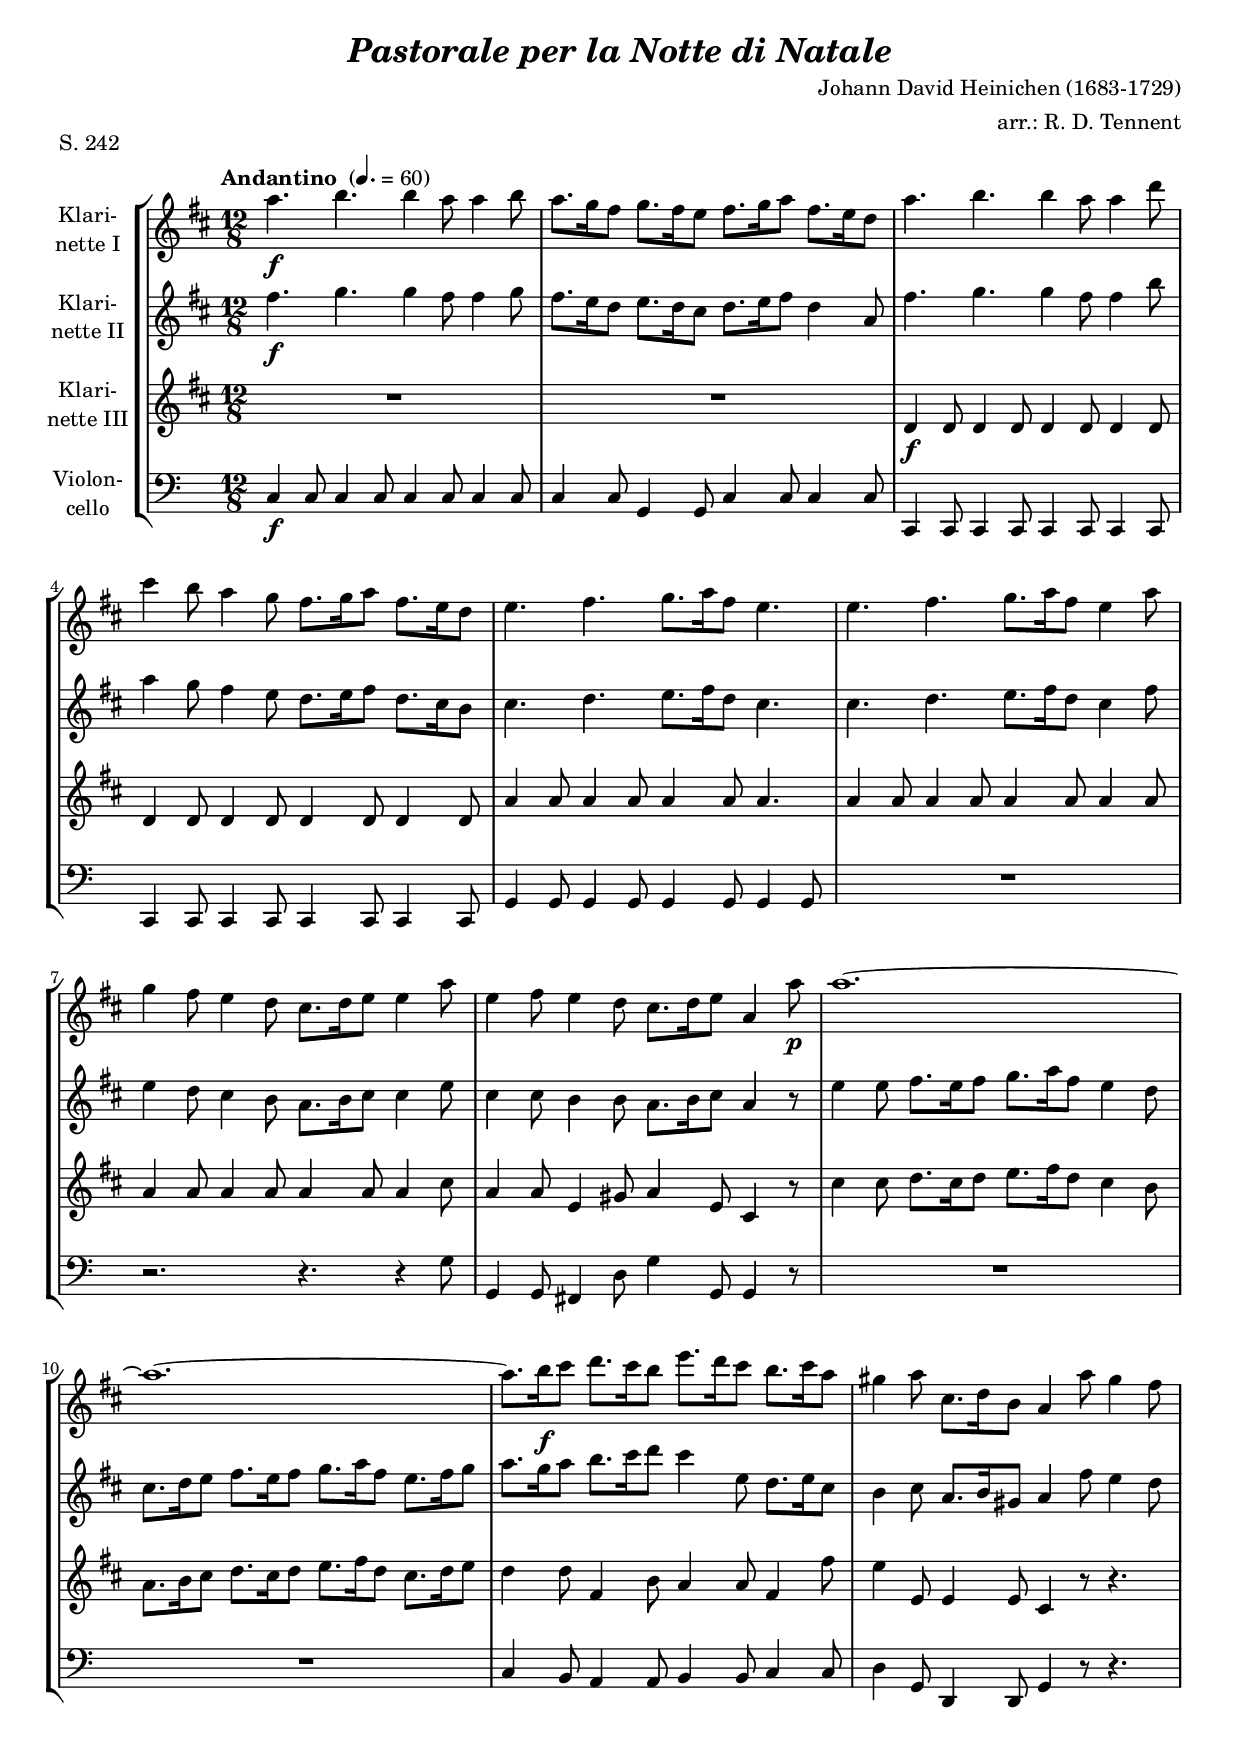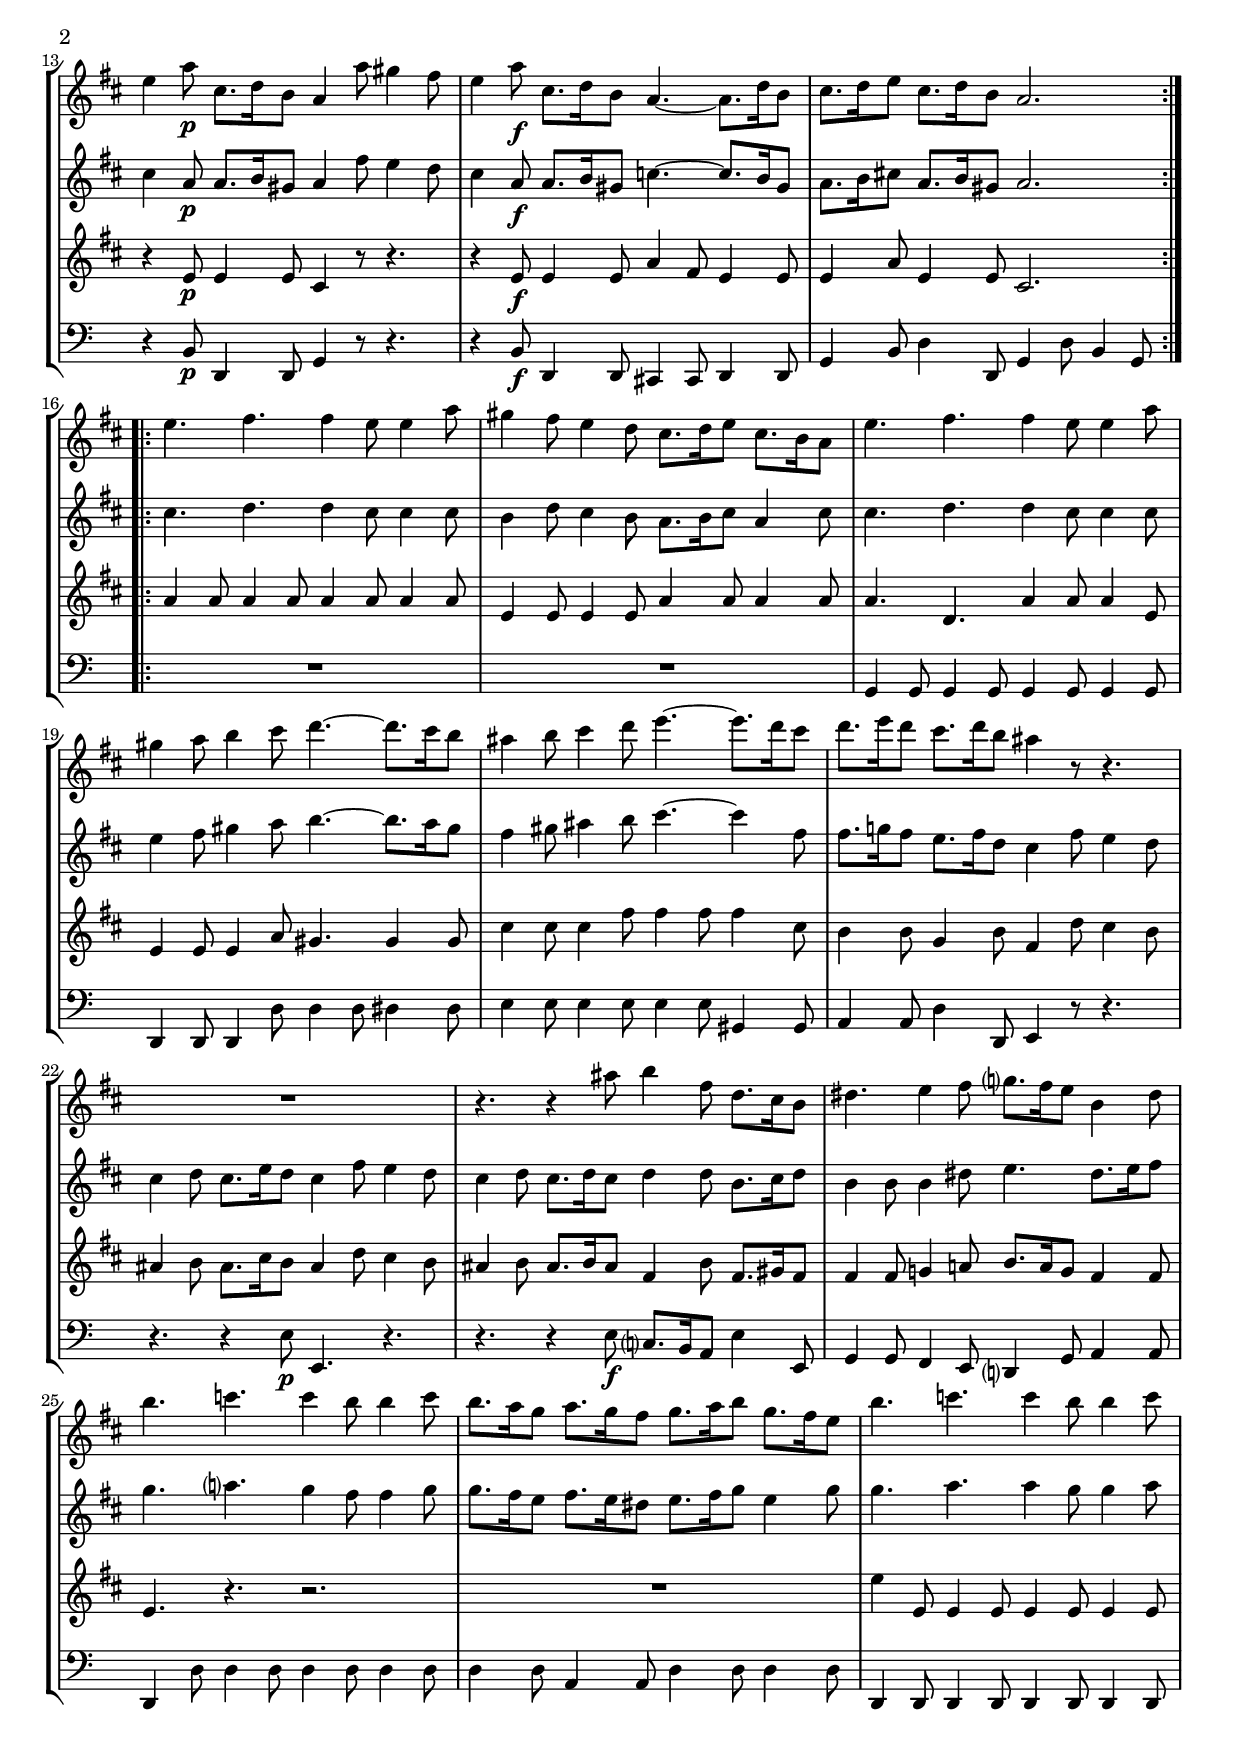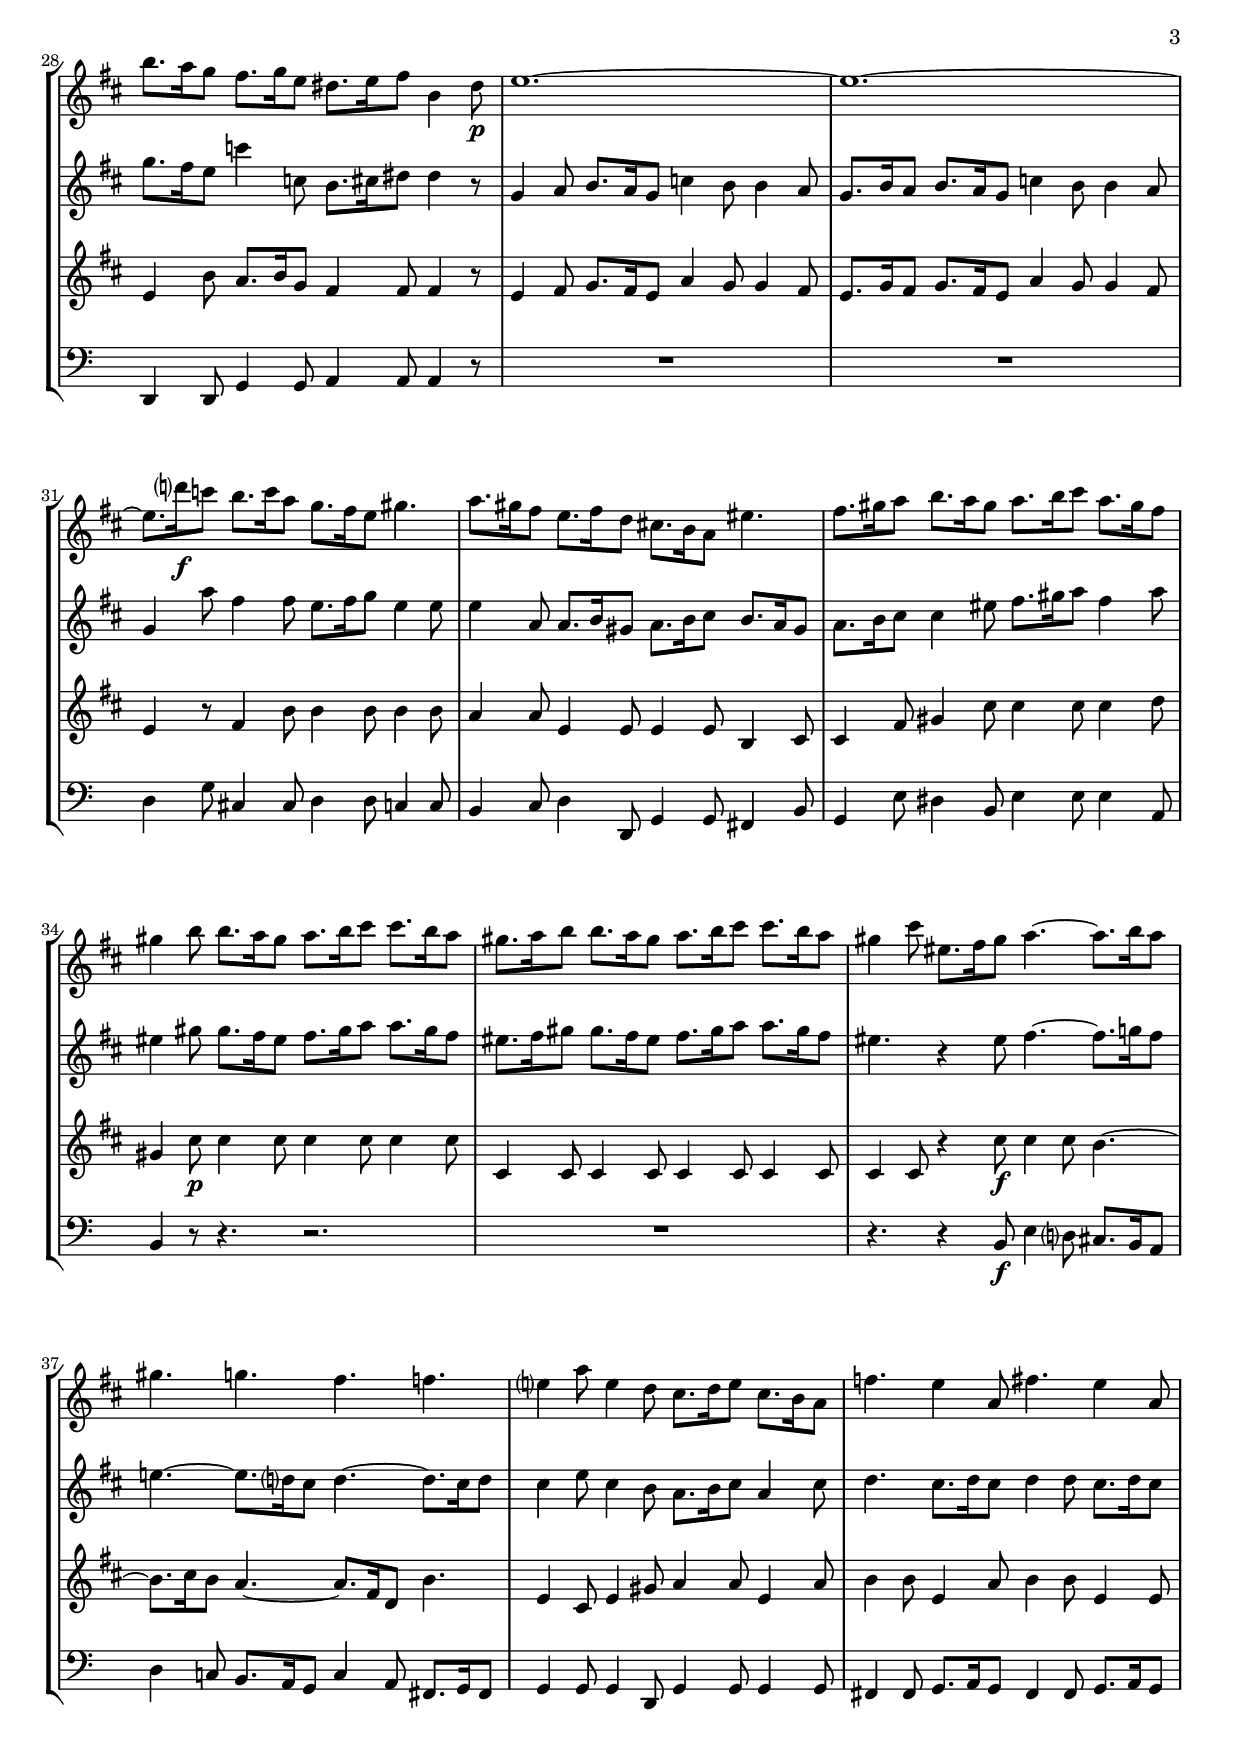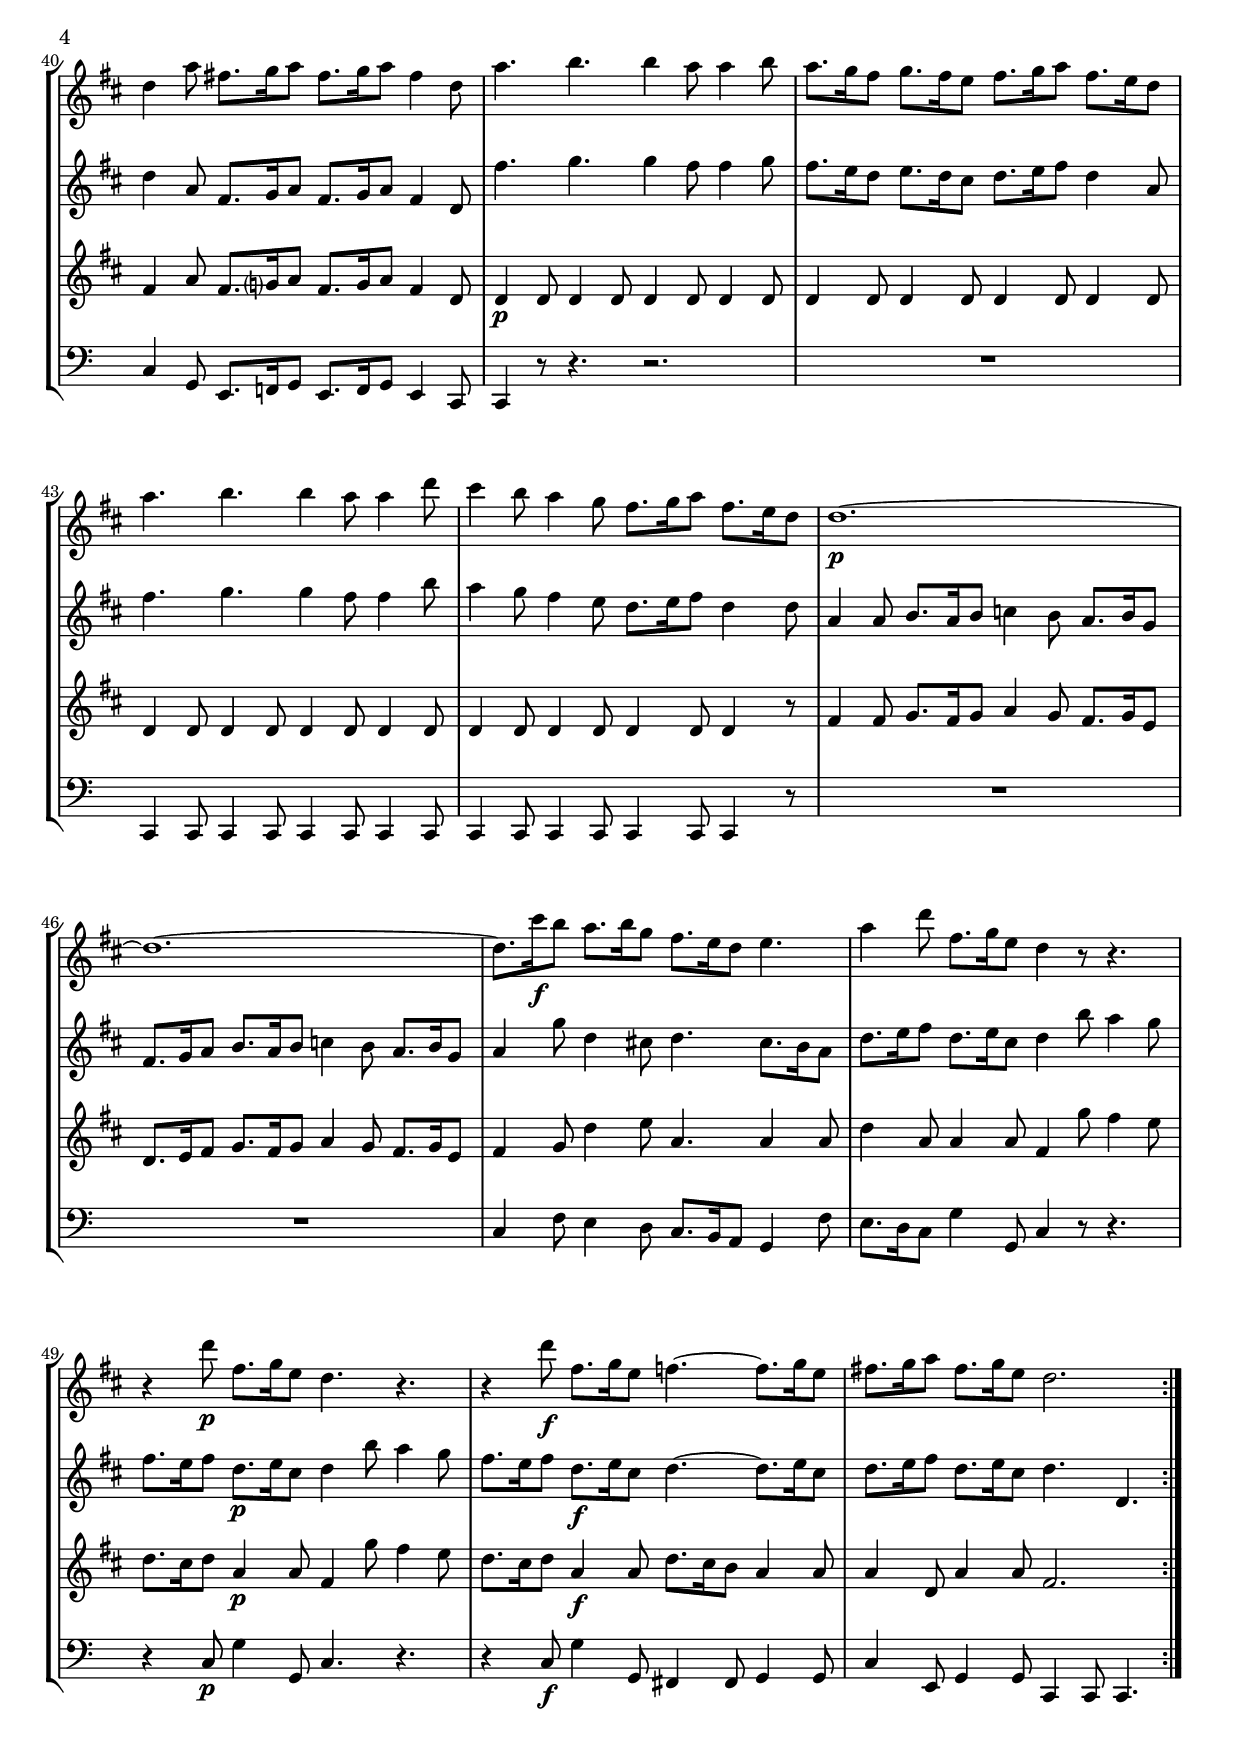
\version "2.18.2"
\include "deutsch.ly"
  
#(set-global-staff-size 18.5)

\header {
  title     = \markup \bold \italic "Pastorale per la Notte di Natale"
  composer  = "Johann David Heinichen (1683-1729)"
  arranger  = "arr.: R. D. Tennent"
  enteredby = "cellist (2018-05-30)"
  piece     = "S. 242"
}

voiceconsts = {
  \key f \major
  \time 12/8
  \clef "treble"
%  \numericTimeSignature
  \compressFullBarRests
  % Set default beaming for all staves
% \set Timing.beamExceptions = #'()
% \set Timing.baseMoment     = #(ly:make-moment 1 4)
% \set Timing.beatStructure  = #'(1 1 1)
  \tempo "Andantino " 4.=60
}

micl = "clarinet"
mifl = "flute"
miob = "oboe"
mifh = "french horn"
misx = "tenor sax"
mist = "string ensemble 1"
miba = "cello"

va = \relative c''' {
  \voiceconsts

  \repeat volta 2 {
    c4.\f d d4 c8 c4 d8
    c8. b16 a8 b8. a16 g8 a8. b16 c8 a8. g16 f8
    
    c'4. d d4 c8 c4 f8
    e4 d8 c4 b8 a8. b16 c8 a8. g16 f8
    g4. a b8. c16 a8 g4.

    g a b8. c16 a8 g4 c8
    b4 a8 g4 f8 e8. f16 g8 g4 c8
    g4 a8 g4 f8 e8. f16 g8 c,4 c'8\p

    c1.~
    c~
    c8. d16\f e8 f8. e16 d8 g8. f16 e8 d8. e16 c8
    h4 c8 e,8. f16 d8 c4 c'8 h4 a8

    g4 c8\p e,8. f16 d8 c4 c'8 h4 a8
    g4 c8\f e,8. f16 d8 c4.~ c8. f16 d8
    e8. f16 g8 e8. f16 d8 c2.
  }
  \repeat volta 2 {
    g'4. a a4 g8 g4 c8
    h4 a8 g4 f8 e8. f16 g8 e8. d16 c8
    g'4. a a4 g8 g4 c8

    h4 c8 d4 e8 f4.~ f8. e16 d8
    cis4 d8 e4 f8 g4.~ g8. f16 e8
    f8. g16 f8 e8. f16 d8 cis4 r8 r4.

    R1.
    r4. r4 cis8 d4 a8 f8. e16 d8
    fis4. g4 a8 b?8. a16 g8 d4 fis8
    d'4. es es4 d8 d4 es8

    d8. c16 b8 c8. b16 a8 b8. c16 d8 b8. a16 g8
    d'4. es es4 d8 d4 es8
    d8. c16 b8 a8. b16 g8 fis8. g16 a8 d,4 fis8\p

    g1.~
    g~
    g8. f'?16\f es8 d8. es16 c8 b8. a16 g8 h4.
    c8. h16 a8 g8. a16 f8 e!8. d16 c8 gis'4.

    a8. h16 c8 d8. c16 h8 c8. d16 e8 c8. h16 a8
    h4 d8 d8. c16 h8 c8. d16 e8 e8. d16 c8
    h8. c16 d8 d8. c16 h8 c8. d16 e8 e8. d16 c8

    h4 e8 gis,8. a16 h8 c4.~ c8. d16 c8
    h4. b a as
    g?4 c8 g4 f8 e8. f16 g8 e8. d16 c8

    as'4. g4 c,8 a'4. g4 c,8
    f4 c'8 a!8. b16 c8 a8. b16 c8 a4 f8
    c'4. d d4 c8 c4 d8

    c8. b16 a8 b8. a16 g8 a8. b16 c8 a8. g16 f8
    c'4. d d4 c8 c4 f8
    e4 d8 c4 b8 a8. b16 c8 a8. g16 f8

    f1.~\p
    f~
    f8. e'16\f d8 c8. d16 b8 a8. g16 f8 g4.
    c4 f8 a,8. b16 g8 f4 r8 r4.

    r4 f'8\p a,8. b16 g8 f4. r
    r4 f'8\f a,8. b16 g8 as4.~ as8. b16 g8
    a!8. b16 c8 a8. b16 g8 f2.
  }
}

vb = \relative c''' {
  \voiceconsts

  \repeat volta 2 {
    a4.\f b b4 a8 a4 b8
    a8. g16 f8 g8. f16 e8 f8. g16 a8 f4 c8
    
    a'4. b b4 a8 a4 d8
    c4 b8 a4 g8 f8. g16 a8 f8. e16 d8
    e4. f g8. a16 f8 e4.

    e f g8. a16 f8 e4 a8
    g4 f8 e4 d8 c8. d16 e8 e4 g8
    e4 e8 d4 d8 c8. d16 e8 c4 r8

    g'4 g8 a8. g16 a8 b8. c16 a8 g4 f8
    e8. f16 g8 a8. g16 a8 b8. c16 a8 g8. a16 b8

    c8. b16 c8 d8. e16 f8 e4 g,8 f8. g16 e8
    d4 e8 c8. d16 h8 c4 a'8 g4 f8
    e4 c8\p c8. d16 h8 c4 a'8 g4 f8

    e4 c8\f c8. d16 h8 es4.~ es8. d16 h8
    c8. d16 e!8 c8. d16 h8 c2.
  }
  
  \repeat volta 2 {
    e4. f f4 e8 e4 e8

    d4 f8 e4 d8 c8. d16 e8 c4 e8
    e4. f f4 e8 e4 e8
    g4 a8 h4 c8 d4.~ d8. c16 h8

    a4 h8 cis4 d8 e4.~ e4 a,8
    a8. b!16 a8 g8. a16 f8 e4 a8 g4 f8
    e4 f8 e8. g16 f8 e4 a8 g4 f8

    e4 f8 e8. f16 e8 f4 f8 d8. e16 f8
    d4 d8 d4 fis8 g4. fis8. g16 a8
    b4. c? b4 a8 a4 b8

    b8. a16 g8 a8. g16 fis8 g8. a16 b8 g4 b8
    b4. c c4 b8 b4 c8
    b8. a16 g8 es'4 es,8 d8. e16 fis8 fis4 r8

    b,4 c8 d8. c16 b8 es4 d8 d4 c8
    b8. d16 c8 d8. c16 b8 es4 d8 d4 c8
    b4 c'8 a4 a8 g8. a16 b8 g4 g8

    g4 c,8 c8. d16 h8 c8. d16 e8 d8. c16 h8
    c8. d16 e8 e4 gis8 a8. h16 c8 a4 c8

    gis4 h8 h8. a16 gis8 a8. h16 c8 c8. h16 a8
    gis8. a16 h8 h8. a16 gis8 a8. h16 c8 c8. h16 a8

    gis4. r4 gis8 a4.~ a8. b!16 a8
    g!4.~ g8. f?16 e8 f4.~ f8. e16 f8
    e4 g8 e4 d8 c8. d16 e8 c4 e8

    f4. e8. f16 e8 f4 f8 e8. f16 e8
    f4 c8 a8. b16 c8 a8. b16 c8 a4 f8
    a'4. b b4 a8 a4 b8

    a8. g16 f8 g8. f16 e8 f8. g16 a8 f4 c8
    a'4. b b4 a8 a4 d8
    c4 b8 a4 g8 f8. g16 a8 f4 f8

    c4 c8 d8. c16 d8 es4 d8 c8. d16 b8
    a8. b16 c8 d8. c16 d8 es4 d8 c8. d16 b8

    c4 b'8 f4 e!8 f4. e8. d16 c8
    f8. g16 a8 f8. g16 e8 f4 d'8 c4 b8

    a8. g16 a8 f8.\p g16 e8 f4 d'8 c4 b8
    a8. g16 a8 f8.\f g16 e8 f4.~ f8. g16 e8
    f8. g16 a8 f8. g16 e8 f4. f,
  }
}

vc = \relative c' {
  \voiceconsts

  \repeat volta 2 {
    R1.*2
    f4\f f8 f4 f8 f4 f8 f4 f8
    f4 f8 f4 f8 f4 f8 f4 f8

    c'4 c8 c4 c8 c4 c8 c4.
    c4 c8 c4 c8 c4 c8 c4 c8
    c4 c8 c4 c8 c4 c8 c4 e8

    c4 c8 g4 h8 c4 g8 e4 r8
    e'4 e8 f8. e16 f8 g8. a16 f8 e4 d8
    c8. d16 e8 f8. e16 f8 g8. a16 f8 e8. f16 g8

    f4 f8 a,4 d8 c4 c8 a4 a'8
    g4 g,8 g4 g8 e4 r8 r4.
    r4 g8\p g4 g8 e4 r8 r4.

    r4 g8\f g4 g8 c4 a8 g4 g8
    g4 c8 g4 g8 e2.
  }
  
  \repeat volta 2 {
    c'4 c8 c4 c8 c4 c8 c4 c8

    g4 g8 g4 g8 c4 c8 c4 c8
    c4. f, c'4 c8 c4 g8
    g4 g8 g4 c8 h4. h4 h8

    e4 e8 e4 a8 a4 a8 a4 e8
    d4 d8 b4 d8 a4 f'8 e4 d8
    cis4 d8 cis8. e16 d8 cis4 f8 e4 d8

    cis4 d8 cis8. d16 cis8 a4 d8 a8. h16 a8
    a4 a8 b!4 c!8 d8. c16 b8 a4 a8
    g4. r r2.

    R1.
    g'4 g,8 g4 g8 g4 g8 g4 g8
    g4 d'8 c8. d16 b8 a4 a8 a4 r8

    g4 a8 b8. a16 g8 c4 b8 b4 a8
    g8. b16 a8 b8. a16 g8 c4 b8 b4 a8

    g4 r8 a4 d8 d4 d8 d4 d8
    c4 c8 g4 g8 g4 g8 d4 e8
    e4 a8 h4 e8 e4 e8 e4 f8

    h,4 e8\p e4 e8 e4 e8 e4 e8
    e,4 e8 e4 e8 e4 e8 e4 e8
    e4 e8 r4 e'8\f e4 e8 d4.~

    d8. e16 d8 c4.~ c8. a16 f8 d'4.
    g,4 e8 g4 h8 c4 c8 g4 c8
    d4 d8 g,4 c8 d4 d8 g,4 g8

    a4 c8 a8. b?16 c8 a8. b16 c8 a4 f8
    f4\p f8 f4 f8 f4 f8 f4 f8

    f4 f8 f4 f8 f4 f8 f4 f8
    f4 f8 f4 f8 f4 f8 f4 f8
    f4 f8 f4 f8 f4 f8 f4 r8

    a4 a8 b8. a16 b8 c4 b8 a8. b16 g8
    f8. g16 a8 b8. a16 b8 c4 b8 a8. b16 g8

    a4 b8 f'4 g8 c,4. c4 c8
    f4 c8 c4 c8 a4 b'8 a4 g8

    f8. e16 f8 c4\p c8 a4 b'8 a4 g8
    f8. e16 f8 c4\f c8 f8. e16 d8 c4 c8
    c4 f,8 c'4 c8 a2.
  }
}

vd = \relative c {
  \voiceconsts
  \clef "bass"

  \repeat volta 2 {
    f4\f f8 f4 f8 f4 f8 f4 f8
    f4 f8 c4 c8 f4 f8 f4 f8
    f,4 f8 f4 f8 f4 f8 f4 f8
    
    f4 f8 f4 f8 f4 f8 f4 f8
    c'4 c8 c4 c8 c4 c8 c4 c8
    R1.
    r2. r4. r4 c'8
    
    c,4 c8 h4 g'8 c4 c,8 c4 r8
    R1.*2
    f4 e8 d4 d8 e4 e8 f4 f8
    g4 c,8 g4 g8 c4 r8 r4.
    
    r4 e8\p g,4 g8 c4 r8 r4.
    r4 e8\f g,4 g8 fis4 fis8 g4 g8
    c4 e8 g4 g,8 c4 g'8 e4 c8
  }
  
  \repeat volta 2 {
    R1.*2
    c4 c8 c4 c8 c4 c8 c4 c8
    g4 g8 g4 g'8 g4 g8 gis4 gis8
    a4 a8 a4 a8 a4 a8 cis,4 cis8

    d4 d8 g4 g,8 a4 r8 r4.
    r r4 a'8\p a,4. r
    r r4 a'8\f f?8. e16 d8 a'4 a,8

    c4 c8 b4 a8 g?4 c8 d4 d8
    g,4 g'8 g4 g8 g4 g8 g4 g8
    g4 g8 d4 d8 g4 g8 g4 g8

    g,4 g8 g4 g8 g4 g8 g4 g8
    g4 g8 c4 c8 d4 d8 d4 r8
    R1.*2
    g4 c8 fis,4 fis8 g4 g8 f4 f8

    e4 f8 g4 g,8 c4 c8 h4 e8
    c4 a'8 gis4 e8 a4 a8 a4 d,8
    e4 r8 r4. r2.

    R1.
    r4. r4 e8\f a4 g?8 fis8. e16 d8
    g4 f!8 e8. d16 c8 f4 d8 h8. c16 h8

    c4 c8 c4 g8 c4 c8 c4 c8
    h4 h8 c8. d16 c8 h4 h8 c8. d16 c8
    f4 c8 a8. b!16 c8 a8. b16 c8 a4 f8

    f4 r8 r4. r2.
    R1.
    f4 f8 f4 f8 f4 f8 f4 f8
    f4 f8 f4 f8 f4 f8 f4 r8

    R1.*2
    f'4 b8 a4 g8 f8. e16 d8 c4 b'8
    a8. g16 f8 c'4 c,8 f4 r8 r4.

    r4 f8\p c'4 c,8 f4. r
    r4 f8\f c'4 c,8 h4 h8 c4 c8
    f4 a,8 c4 c8 f,4 f8 f4.
  }  
}


music = \new StaffGroup <<
      \new Staff {
	\set Staff.midiInstrument = \micl
	\set Staff.instrumentName = \markup \center-column { "Klari-" "nette I" }
	\transpose f d { \va }
      }

      \new Staff {
	\set Staff.midiInstrument = \micl
	\set Staff.instrumentName = \markup \center-column { "Klari-" "nette II" }
	\transpose f d { \vb }
      }

      \new Staff {
	\set Staff.midiInstrument = \micl
	\set Staff.instrumentName = \markup \center-column { "Klari-" "nette III" }
	\transpose f d { \vc }
      }

      \new Staff {
	\set Staff.midiInstrument = \miba
	\set Staff.instrumentName = \markup \center-column { "Violon-" "cello" }
	\transpose f c { \vd }
      }
>>

\book {
  \score {
    \music
    \layout {}
  }

  \score {
    \unfoldRepeats \music

    \midi {
      \context {
        \Score
      }
    }
  }
}
